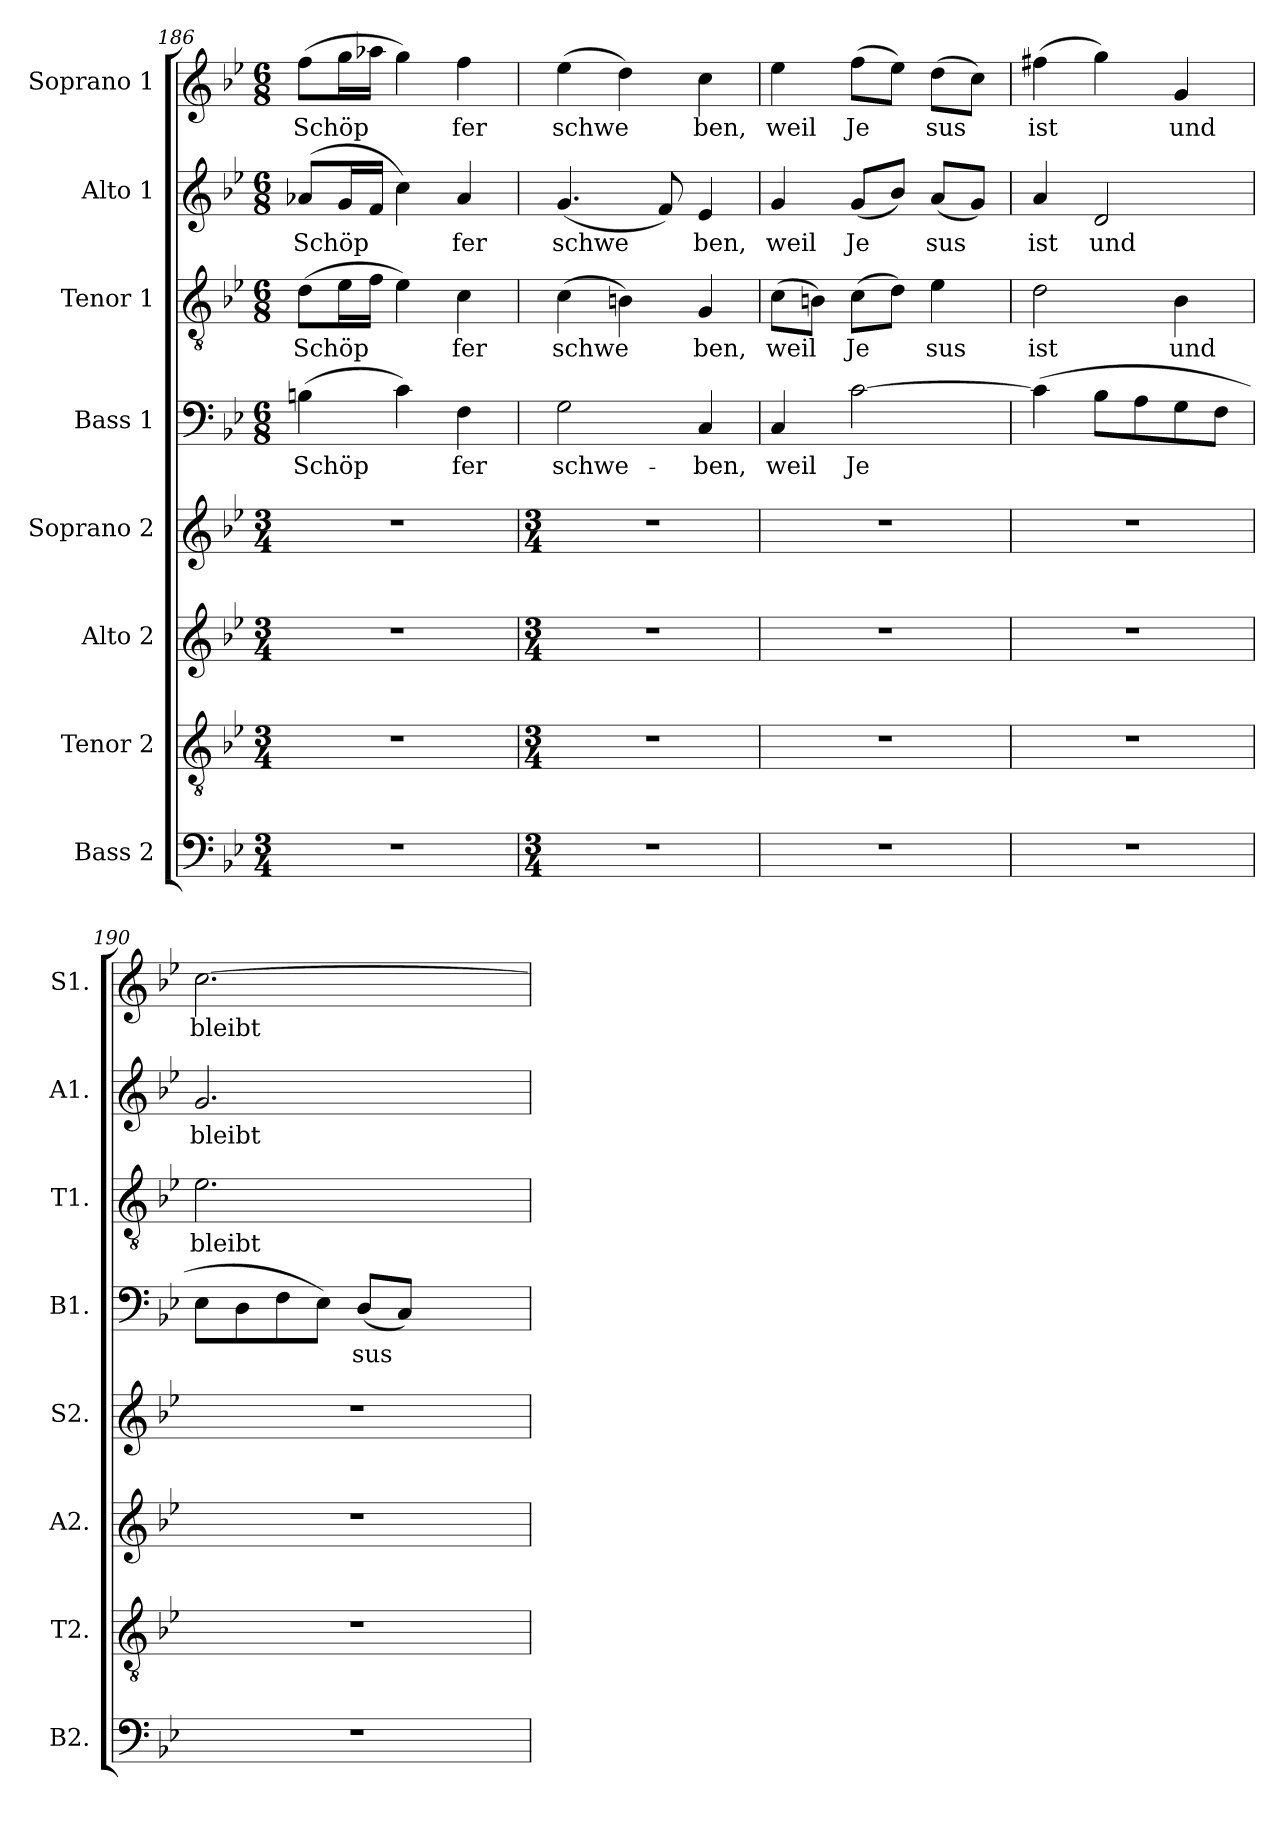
**kern	**kern	**kern	**kern	**kern	**text	**kern	**text	**kern	**text	**kern	**text
*part8	*part7	*part6	*part5	*part4	*part4	*part3	*part3	*part2	*part2	*part1	*part1
*staff8	*staff7	*staff6	*staff5	*staff4	*staff4	*staff3	*staff3	*staff2	*staff2	*staff1	*staff1
*I"Bass 2	*I"Tenor 2	*I"Alto 2	*I"Soprano 2	*I"Bass 1	*	*I"Tenor 1	*	*I"Alto 1	*	*I"Soprano 1	*
*I'B2.	*I'T2.	*I'A2.	*I'S2.	*I'B1.	*	*I'T1.	*	*I'A1.	*	*I'S1.	*
*clefF4	*clefGv2	*clefG2	*clefG2	*clefF4	*	*clefGv2	*	*clefG2	*	*clefG2	*
*k[b-e-]	*k[b-e-]	*k[b-e-]	*k[b-e-]	*k[b-e-]	*	*k[b-e-]	*	*k[b-e-]	*	*k[b-e-]	*
*B-:	*B-:	*B-:	*B-:	*B-:	*	*B-:	*	*B-:	*	*B-:	*
*M3/4	*M3/4	*M3/4	*M3/4	*M6/8	*	*M6/8	*	*M6/8	*	*M6/8	*
=186	=186	=186	=186	=186	=186	=186	=186	=186	=186	=186	=186
2.r	2.r	2.r	2.r	(4Bn\	Schöp	(8d\L	Schöp	(8a-X/L	Schöp	(8ff\L	Schöp
.	.	.	.	.	.	16e-\L	.	16g/L	.	16gg\L	.
.	.	.	.	.	.	16f\JJ	.	16f/JJ	.	16aa-X\JJ	.
.	.	.	.	4c\)	.	4e-\)	.	4cc\)	.	4gg\)	.
.	.	.	.	4F\	fer	4c\	fer	4a-/	fer	4ff\	fer
!!LO:LB:g=z
=187	=187	=187	=187	=187	=187	=187	=187	=187	=187	=187	=187
*M3/4	*M3/4	*M3/4	*M3/4	*	*	*	*	*	*	*	*
2.r	2.r	2.r	2.r	2G\	schwe-	(4c\	schwe	(4.g/	schwe	(4ee-\	schwe
.	.	.	.	.	.	4Bn\)	.	.	.	4dd\)	.
.	.	.	.	.	.	.	.	8f/)	.	.	.
.	.	.	.	4C/	-ben,	4G/	ben,	4e-/	ben,	4cc\	ben,
=188	=188	=188	=188	=188	=188	=188	=188	=188	=188	=188	=188
2.r	2.r	2.r	2.r	4C/	weil	(8c\L	weil	4g/	weil	4ee-\	weil
.	.	.	.	.	.	8Bn\J)	.	.	.	.	.
.	.	.	.	[2c\	Je	(8c\L	Je	(8g/L	Je	(8ff\L	Je
.	.	.	.	.	.	8d\J)	.	8b-/J)	.	8ee-\J)	.
.	.	.	.	.	.	4e-\	sus	(8a/L	sus	(8dd\L	sus
.	.	.	.	.	.	.	.	8g/J)	.	8cc\J)	.
=189	=189	=189	=189	=189	=189	=189	=189	=189	=189	=189	=189
2.r	2.r	2.r	2.r	(4c\]	.	2d\	ist	4a/	ist	(4ff#X\	ist
.	.	.	.	8B-\L	.	.	.	2d/	und	4gg\)	.
.	.	.	.	8A\	.	.	.	.	.	.	.
.	.	.	.	8G\	.	4B-\	und	.	.	4g/	und
.	.	.	.	8F\J	.	.	.	.	.	.	.
=190	=190	=190	=190	=190	=190	=190	=190	=190	=190	=190	=190
2.r	2.r	2.r	2.r	8E-\L	.	2.e-\	bleibt	2.g/	bleibt	[2.cc\	bleibt
.	.	.	.	8D\	.	.	.	.	.	.	.
.	.	.	.	8F\	.	.	.	.	.	.	.
.	.	.	.	8E-\J)	.	.	.	.	.	.	.
.	.	.	.	(8D/L	sus	.	.	.	.	.	.
.	.	.	.	8C/J)	.	.	.	.	.	.	.
=	=	=	=	=	=	=	=	=	=	=	=
*-	*-	*-	*-	*-	*-	*-	*-	*-	*-	*-	*-
